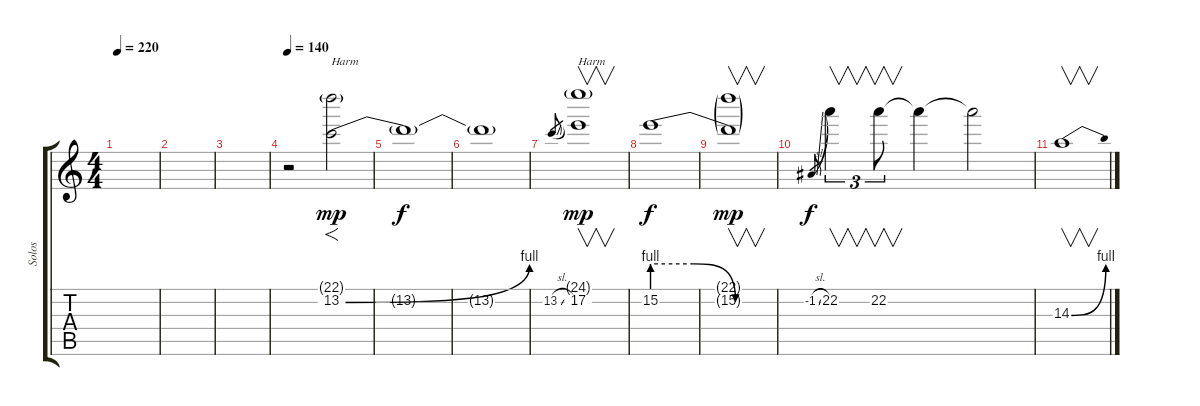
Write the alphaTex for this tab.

\track ("Solos" "Solos") {instrument overdrivenguitar}
\staff {score tabs}
\tuning (E4 B3 G3 D3 A2 E2) {hide}
\ts (4 4)
\tempo 220
\clef g2
\ks c
|
|
|
\tempo 140
r.2 (22.1{g} 13.2{be (bend 0 0 60 4)}).2{f txt "Harm" dy mp} |
13.2{t}.1{dy f} |
13.2{t}.1 |
13.2{sl}.8{gr} (24.1{g} 17.2).1{v txt "Harm" dy mp} |
15.2{be (custom 0 4 20 4 40 0 60 0)}.1{dy f} |
(22.1{g} 15.2{t}).1{v dy mp} |
-1.2{sl}.8{gr dy f} 22.2.4{v tu (3 2)} 22.2.8{v tu (3 2)} 22.2{t}.4 22.2{t}.2 |
14.3{be (bend 0 0 60 4)}.1{v}
